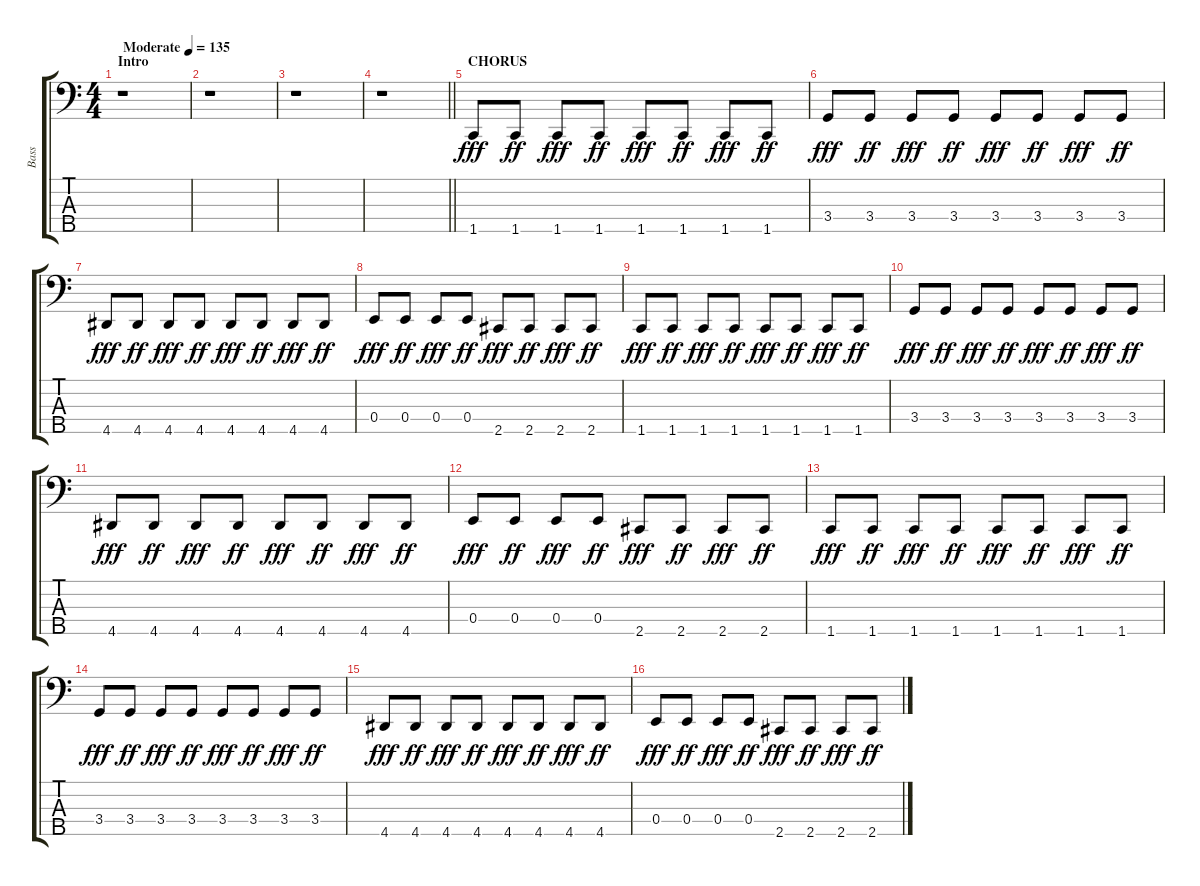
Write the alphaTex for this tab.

\track ("Bass" "Bass") {instrument electricbasspick}
\staff {score tabs}
\tuning (G2 D2 A1 E1 B0) {hide}
\ts (4 4)
\section ("" "Intro")
\tempo (135 "Moderate")
\clef f4
\ks c
r.1{dy fff instrument electricbasspick} |
r.1 |
r.1 |
\barLineRight lightlight
r.1 |
\section ("" "CHORUS")
1.5.8 1.5.8{dy ff} 1.5.8{dy fff} 1.5.8{dy ff} 1.5.8{dy fff} 1.5.8{dy ff} 1.5.8{dy fff} 1.5.8{dy ff} |
3.4.8{dy fff} 3.4.8{dy ff} 3.4.8{dy fff} 3.4.8{dy ff} 3.4.8{dy fff} 3.4.8{dy ff} 3.4.8{dy fff} 3.4.8{dy ff} |
4.5.8{dy fff} 4.5.8{dy ff} 4.5.8{dy fff} 4.5.8{dy ff} 4.5.8{dy fff} 4.5.8{dy ff} 4.5.8{dy fff} 4.5.8{dy ff} |
0.4.8{dy fff} 0.4.8{dy ff} 0.4.8{dy fff} 0.4.8{dy ff} 2.5.8{dy fff} 2.5.8{dy ff} 2.5.8{dy fff} 2.5.8{dy ff} |
1.5.8{dy fff} 1.5.8{dy ff} 1.5.8{dy fff} 1.5.8{dy ff} 1.5.8{dy fff} 1.5.8{dy ff} 1.5.8{dy fff} 1.5.8{dy ff} |
3.4.8{dy fff} 3.4.8{dy ff} 3.4.8{dy fff} 3.4.8{dy ff} 3.4.8{dy fff} 3.4.8{dy ff} 3.4.8{dy fff} 3.4.8{dy ff} |
4.5.8{dy fff} 4.5.8{dy ff} 4.5.8{dy fff} 4.5.8{dy ff} 4.5.8{dy fff} 4.5.8{dy ff} 4.5.8{dy fff} 4.5.8{dy ff} |
0.4.8{dy fff} 0.4.8{dy ff} 0.4.8{dy fff} 0.4.8{dy ff} 2.5.8{dy fff} 2.5.8{dy ff} 2.5.8{dy fff} 2.5.8{dy ff} |
1.5.8{dy fff} 1.5.8{dy ff} 1.5.8{dy fff} 1.5.8{dy ff} 1.5.8{dy fff} 1.5.8{dy ff} 1.5.8{dy fff} 1.5.8{dy ff} |
3.4.8{dy fff} 3.4.8{dy ff} 3.4.8{dy fff} 3.4.8{dy ff} 3.4.8{dy fff} 3.4.8{dy ff} 3.4.8{dy fff} 3.4.8{dy ff} |
4.5.8{dy fff} 4.5.8{dy ff} 4.5.8{dy fff} 4.5.8{dy ff} 4.5.8{dy fff} 4.5.8{dy ff} 4.5.8{dy fff} 4.5.8{dy ff} |
0.4.8{dy fff} 0.4.8{dy ff} 0.4.8{dy fff} 0.4.8{dy ff} 2.5.8{dy fff} 2.5.8{dy ff} 2.5.8{dy fff} 2.5.8{dy ff}
